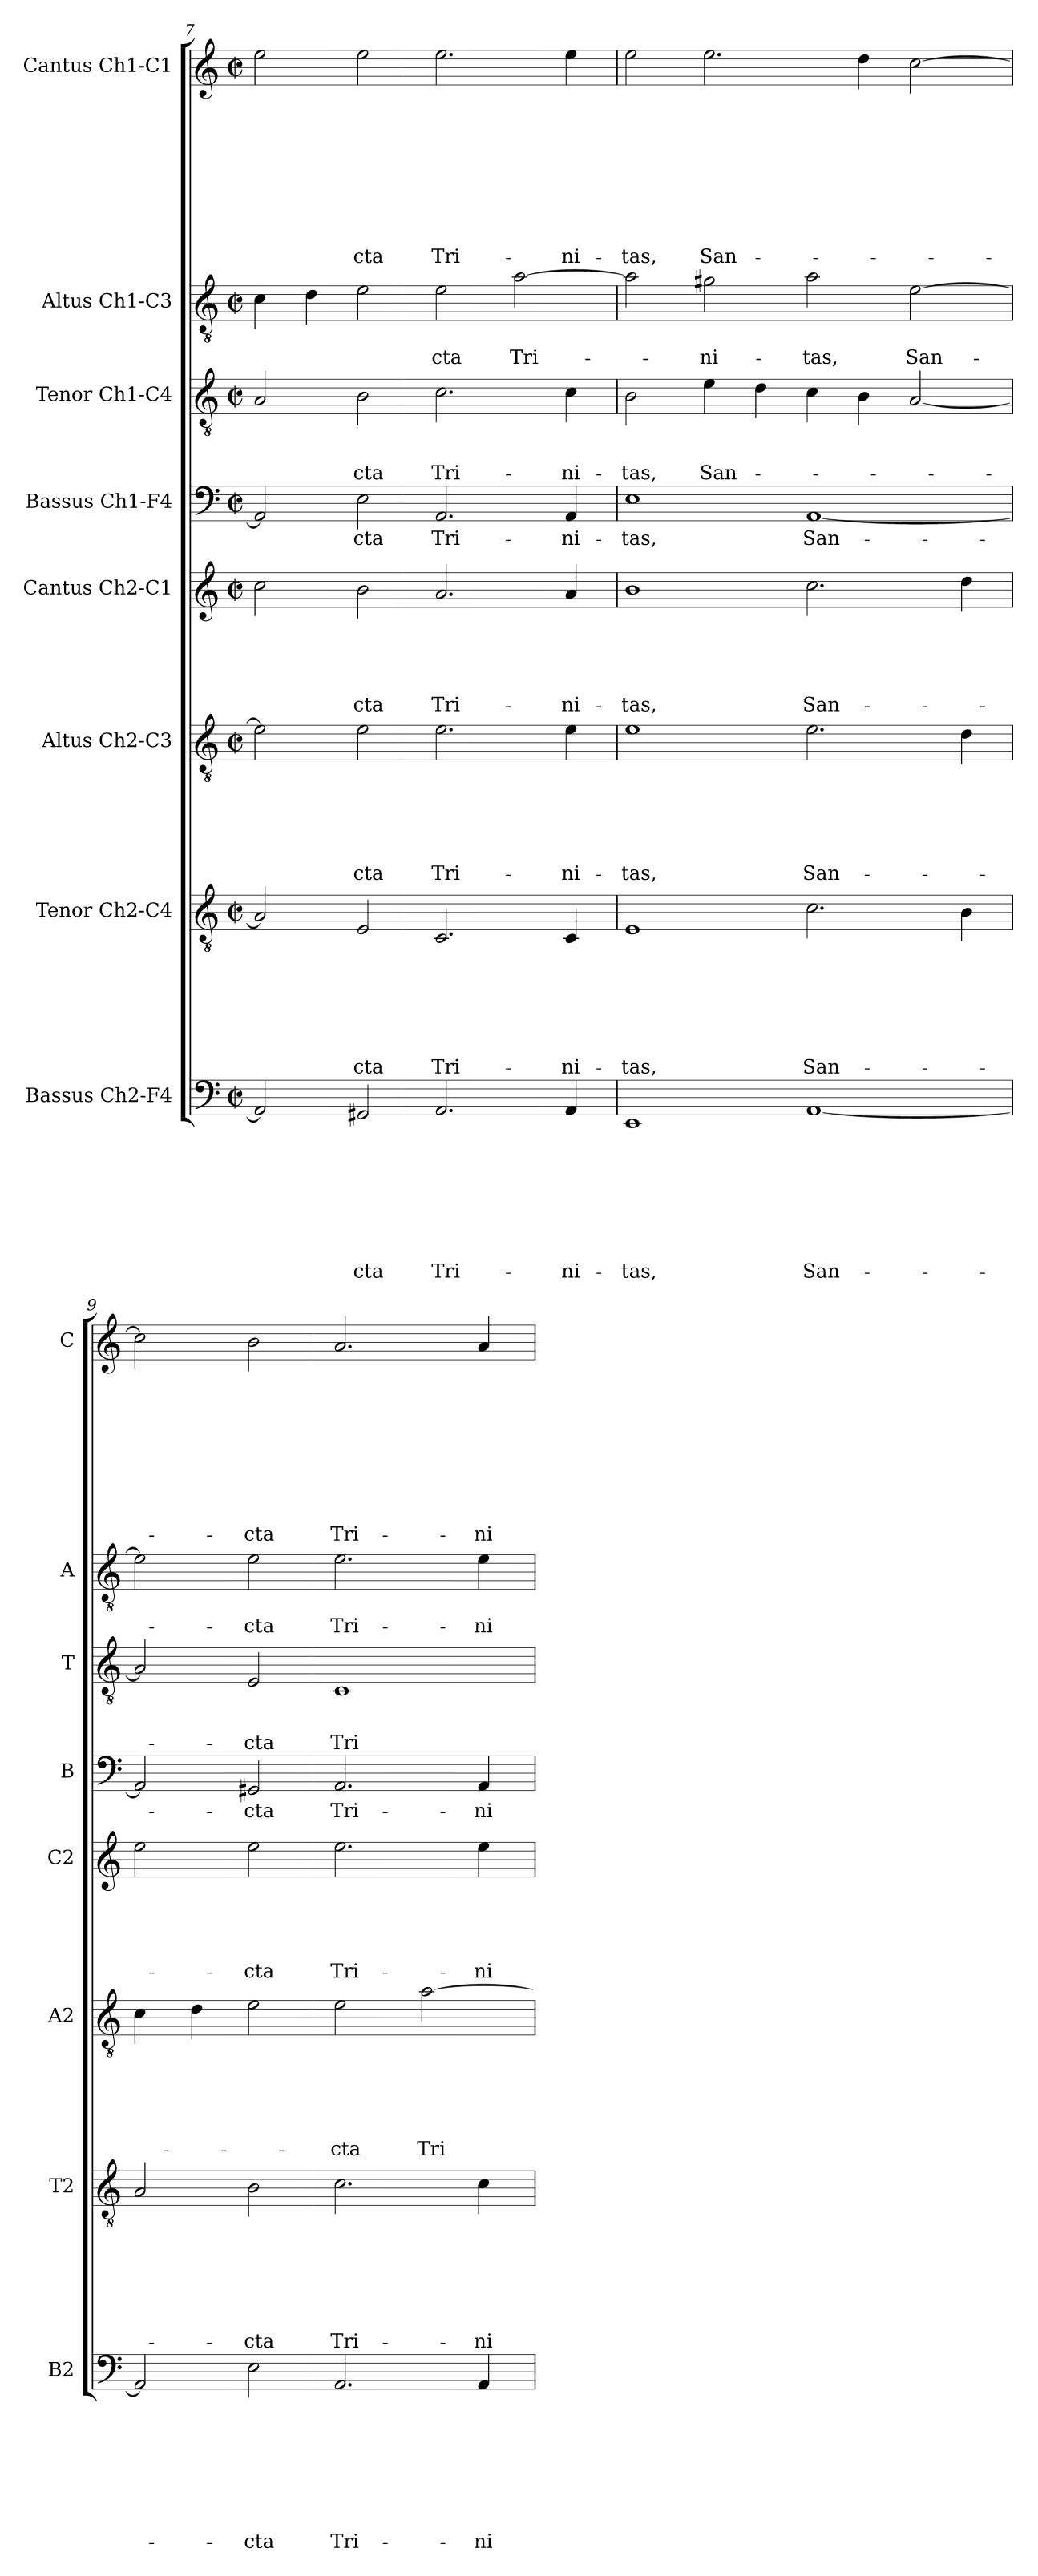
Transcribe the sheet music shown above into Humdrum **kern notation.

**kern	**text	**text	**text	**text	**text	**text	**text	**text	**kern	**text	**text	**text	**text	**text	**text	**text	**kern	**text	**text	**text	**text	**text	**text	**kern	**text	**text	**text	**text	**text	**kern	**text	**kern	**text	**text	**text	**kern	**text	**text	**kern	**text	**text	**text	**text	**text	**text	**text	**text	**text
*part8	*part8	*part8	*part8	*part8	*part8	*part8	*part8	*part8	*part7	*part7	*part7	*part7	*part7	*part7	*part7	*part7	*part6	*part6	*part6	*part6	*part6	*part6	*part6	*part5	*part5	*part5	*part5	*part5	*part5	*part4	*part4	*part3	*part3	*part3	*part3	*part2	*part2	*part2	*part1	*part1	*part1	*part1	*part1	*part1	*part1	*part1	*part1	*part1
*staff8	*staff8	*staff8	*staff8	*staff8	*staff8	*staff8	*staff8	*staff8	*staff7	*staff7	*staff7	*staff7	*staff7	*staff7	*staff7	*staff7	*staff6	*staff6	*staff6	*staff6	*staff6	*staff6	*staff6	*staff5	*staff5	*staff5	*staff5	*staff5	*staff5	*staff4	*staff4	*staff3	*staff3	*staff3	*staff3	*staff2	*staff2	*staff2	*staff1	*staff1	*staff1	*staff1	*staff1	*staff1	*staff1	*staff1	*staff1	*staff1
*I"Bassus Ch2-F4	*	*	*	*	*	*	*	*	*I"Tenor Ch2-C4	*	*	*	*	*	*	*	*I"Altus Ch2-C3	*	*	*	*	*	*	*I"Cantus Ch2-C1	*	*	*	*	*	*I"Bassus Ch1-F4	*	*I"Tenor Ch1-C4	*	*	*	*I"Altus Ch1-C3	*	*	*I"Cantus Ch1-C1	*	*	*	*	*	*	*	*	*
*I'B2	*	*	*	*	*	*	*	*	*I'T2	*	*	*	*	*	*	*	*I'A2	*	*	*	*	*	*	*I'C2	*	*	*	*	*	*I'B	*	*I'T	*	*	*	*I'A	*	*	*I'C	*	*	*	*	*	*	*	*	*
!!LO:LB:g=z
*clefF4	*	*	*	*	*	*	*	*	*clefGv2	*	*	*	*	*	*	*	*clefGv2	*	*	*	*	*	*	*clefG2	*	*	*	*	*	*clefF4	*	*clefGv2	*	*	*	*clefGv2	*	*	*clefG2	*	*	*	*	*	*	*	*	*
*k[]	*	*	*	*	*	*	*	*	*k[]	*	*	*	*	*	*	*	*k[]	*	*	*	*	*	*	*k[]	*	*	*	*	*	*k[]	*	*k[]	*	*	*	*k[]	*	*	*k[]	*	*	*	*	*	*	*	*	*
*C:	*	*	*	*	*	*	*	*	*C:	*	*	*	*	*	*	*	*C:	*	*	*	*	*	*	*C:	*	*	*	*	*	*C:	*	*C:	*	*	*	*C:	*	*	*C:	*	*	*	*	*	*	*	*	*
*M2/2	*	*	*	*	*	*	*	*	*M2/2	*	*	*	*	*	*	*	*M2/2	*	*	*	*	*	*	*M2/2	*	*	*	*	*	*M2/2	*	*M2/2	*	*	*	*M2/2	*	*	*M2/2	*	*	*	*	*	*	*	*	*
*met(c|)	*	*	*	*	*	*	*	*	*met(c|)	*	*	*	*	*	*	*	*met(c|)	*	*	*	*	*	*	*met(c|)	*	*	*	*	*	*met(c|)	*	*met(c|)	*	*	*	*met(c|)	*	*	*met(c|)	*	*	*	*	*	*	*	*	*
=7	=7	=7	=7	=7	=7	=7	=7	=7	=7	=7	=7	=7	=7	=7	=7	=7	=7	=7	=7	=7	=7	=7	=7	=7	=7	=7	=7	=7	=7	=7	=7	=7	=7	=7	=7	=7	=7	=7	=7	=7	=7	=7	=7	=7	=7	=7	=7	=7
2AA/]	.	.	.	.	.	.	.	.	2A/]	.	.	.	.	.	.	.	2e\]	.	.	.	.	.	.	2cc\	.	.	.	.	.	2AA/]	.	2A/	.	.	.	4c\	.	.	2ee\	.	.	.	.	.	.	.	.	.
.	.	.	.	.	.	.	.	.	.	.	.	.	.	.	.	.	.	.	.	.	.	.	.	.	.	.	.	.	.	.	.	.	.	.	.	4d\	.	.	.	.	.	.	.	.	.	.	.	.
!	!	!	!	!	!	!	!	!LO:LY:b	!	!	!	!	!	!	!	!LO:LY:b	!	!	!	!	!	!	!LO:LY:b	!	!	!	!	!	!LO:LY:b	!	!LO:LY:b	!	!	!	!LO:LY:b	!	!	!	!	!	!	!	!	!	!	!	!	!LO:LY:b
2GG#X/	.	.	.	.	.	.	.	-cta	2E/	.	.	.	.	.	.	-cta	2e\	.	.	.	.	.	-cta	2b\	.	.	.	.	-cta	2E\	-cta	2B\	.	.	-cta	2e\	.	.	2ee\	.	.	.	.	.	.	.	.	-cta
!	!	!	!	!	!	!	!	!LO:LY:b	!	!	!	!	!	!	!	!LO:LY:b	!	!	!	!	!	!	!LO:LY:b	!	!	!	!	!	!LO:LY:b	!	!LO:LY:b	!	!	!	!LO:LY:b	!	!	!LO:LY:b	!	!	!	!	!	!	!	!	!	!LO:LY:b
2.AA/	.	.	.	.	.	.	.	Tri-	2.C/	.	.	.	.	.	.	Tri-	2.e\	.	.	.	.	.	Tri-	2.a/	.	.	.	.	Tri-	2.AA/	Tri-	2.c\	.	.	Tri-	2e\	.	-cta	2.ee\	.	.	.	.	.	.	.	.	Tri-
!	!	!	!	!	!	!	!	!	!	!	!	!	!	!	!	!	!	!	!	!	!	!	!	!	!	!	!	!	!	!	!	!	!	!	!	!	!	!LO:LY:b	!	!	!	!	!	!	!	!	!	!
.	.	.	.	.	.	.	.	.	.	.	.	.	.	.	.	.	.	.	.	.	.	.	.	.	.	.	.	.	.	.	.	.	.	.	.	[2a\	.	Tri-	.	.	.	.	.	.	.	.	.	.
!	!	!	!	!	!	!	!	!LO:LY:b	!	!	!	!	!	!	!	!LO:LY:b	!	!	!	!	!	!	!LO:LY:b	!	!	!	!	!	!LO:LY:b	!	!LO:LY:b	!	!	!	!LO:LY:b	!	!	!	!	!	!	!	!	!	!	!	!	!LO:LY:b
4AA/	.	.	.	.	.	.	.	-ni-	4C/	.	.	.	.	.	.	-ni-	4e\	.	.	.	.	.	-ni-	4a/	.	.	.	.	-ni-	4AA/	-ni-	4c\	.	.	-ni-	.	.	.	4ee\	.	.	.	.	.	.	.	.	-ni-
=8	=8	=8	=8	=8	=8	=8	=8	=8	=8	=8	=8	=8	=8	=8	=8	=8	=8	=8	=8	=8	=8	=8	=8	=8	=8	=8	=8	=8	=8	=8	=8	=8	=8	=8	=8	=8	=8	=8	=8	=8	=8	=8	=8	=8	=8	=8	=8	=8
!	!	!	!	!	!	!	!	!LO:LY:b	!	!	!	!	!	!	!	!LO:LY:b	!	!	!	!	!	!	!LO:LY:b	!	!	!	!	!	!LO:LY:b	!	!LO:LY:b	!	!	!	!LO:LY:b	!	!	!	!	!	!	!	!	!	!	!	!	!LO:LY:b
1EE	.	.	.	.	.	.	.	-tas,	1E	.	.	.	.	.	.	-tas,	1e	.	.	.	.	.	-tas,	1b	.	.	.	.	-tas,	1E	-tas,	2B\	.	.	-tas,	2a\]	.	.	2ee\	.	.	.	.	.	.	.	.	-tas,
!	!	!	!	!	!	!	!	!	!	!	!	!	!	!	!	!	!	!	!	!	!	!	!	!	!	!	!	!	!	!	!	!	!	!	!LO:LY:b	!	!	!LO:LY:b	!	!	!	!	!	!	!	!	!	!LO:LY:b
.	.	.	.	.	.	.	.	.	.	.	.	.	.	.	.	.	.	.	.	.	.	.	.	.	.	.	.	.	.	.	.	4e\	.	.	San-	2g#X\	.	-ni-	2.ee\	.	.	.	.	.	.	.	.	San-
.	.	.	.	.	.	.	.	.	.	.	.	.	.	.	.	.	.	.	.	.	.	.	.	.	.	.	.	.	.	.	.	4d\	.	.	.	.	.	.	.	.	.	.	.	.	.	.	.	.
!	!	!	!	!	!	!	!	!LO:LY:b	!	!	!	!	!	!	!	!LO:LY:b	!	!	!	!	!	!	!LO:LY:b	!	!	!	!	!	!LO:LY:b	!	!LO:LY:b	!	!	!	!	!	!	!LO:LY:b	!	!	!	!	!	!	!	!	!	!
[1AA	.	.	.	.	.	.	.	San-	2.c\	.	.	.	.	.	.	San-	2.e\	.	.	.	.	.	San-	2.cc\	.	.	.	.	San-	[1AA	San-	4c\	.	.	.	2a\	.	-tas,	.	.	.	.	.	.	.	.	.	.
.	.	.	.	.	.	.	.	.	.	.	.	.	.	.	.	.	.	.	.	.	.	.	.	.	.	.	.	.	.	.	.	4B\	.	.	.	.	.	.	4dd\	.	.	.	.	.	.	.	.	.
!	!	!	!	!	!	!	!	!	!	!	!	!	!	!	!	!	!	!	!	!	!	!	!	!	!	!	!	!	!	!	!	!	!	!	!	!	!	!LO:LY:b	!	!	!	!	!	!	!	!	!	!
.	.	.	.	.	.	.	.	.	.	.	.	.	.	.	.	.	.	.	.	.	.	.	.	.	.	.	.	.	.	.	.	[2A/	.	.	.	[2e\	.	San-	[2cc\	.	.	.	.	.	.	.	.	.
.	.	.	.	.	.	.	.	.	4B\	.	.	.	.	.	.	.	4d\	.	.	.	.	.	.	4dd\	.	.	.	.	.	.	.	.	.	.	.	.	.	.	.	.	.	.	.	.	.	.	.	.
=9	=9	=9	=9	=9	=9	=9	=9	=9	=9	=9	=9	=9	=9	=9	=9	=9	=9	=9	=9	=9	=9	=9	=9	=9	=9	=9	=9	=9	=9	=9	=9	=9	=9	=9	=9	=9	=9	=9	=9	=9	=9	=9	=9	=9	=9	=9	=9	=9
2AA/]	.	.	.	.	.	.	.	.	2A/	.	.	.	.	.	.	.	4c\	.	.	.	.	.	.	2ee\	.	.	.	.	.	2AA/]	.	2A/]	.	.	.	2e\]	.	.	2cc\]	.	.	.	.	.	.	.	.	.
.	.	.	.	.	.	.	.	.	.	.	.	.	.	.	.	.	4d\	.	.	.	.	.	.	.	.	.	.	.	.	.	.	.	.	.	.	.	.	.	.	.	.	.	.	.	.	.	.	.
!	!	!	!	!	!	!	!	!LO:LY:b	!	!	!	!	!	!	!	!LO:LY:b	!	!	!	!	!	!	!	!	!	!	!	!	!LO:LY:b	!	!LO:LY:b	!	!	!	!LO:LY:b	!	!	!LO:LY:b	!	!	!	!	!	!	!	!	!	!LO:LY:b
2E\	.	.	.	.	.	.	.	-cta	2B\	.	.	.	.	.	.	-cta	2e\	.	.	.	.	.	.	2ee\	.	.	.	.	-cta	2GG#X/	-cta	2E/	.	.	-cta	2e\	.	-cta	2b\	.	.	.	.	.	.	.	.	-cta
!	!	!	!	!	!	!	!	!LO:LY:b	!	!	!	!	!	!	!	!LO:LY:b	!	!	!	!	!	!	!LO:LY:b	!	!	!	!	!	!LO:LY:b	!	!LO:LY:b	!	!	!	!LO:LY:b	!	!	!LO:LY:b	!	!	!	!	!	!	!	!	!	!LO:LY:b
2.AA/	.	.	.	.	.	.	.	Tri-	2.c\	.	.	.	.	.	.	Tri-	2e\	.	.	.	.	.	-cta	2.ee\	.	.	.	.	Tri-	2.AA/	Tri-	1C	.	.	Tri-	2.e\	.	Tri-	2.a/	.	.	.	.	.	.	.	.	Tri-
!	!	!	!	!	!	!	!	!	!	!	!	!	!	!	!	!	!	!	!	!	!	!	!LO:LY:b	!	!	!	!	!	!	!	!	!	!	!	!	!	!	!	!	!	!	!	!	!	!	!	!	!
.	.	.	.	.	.	.	.	.	.	.	.	.	.	.	.	.	[2a\	.	.	.	.	.	Tri-	.	.	.	.	.	.	.	.	.	.	.	.	.	.	.	.	.	.	.	.	.	.	.	.	.
!	!	!	!	!	!	!	!	!LO:LY:b	!	!	!	!	!	!	!	!LO:LY:b	!	!	!	!	!	!	!	!	!	!	!	!	!LO:LY:b	!	!LO:LY:b	!	!	!	!	!	!	!LO:LY:b	!	!	!	!	!	!	!	!	!	!LO:LY:b
4AA/	.	.	.	.	.	.	.	-ni-	4c\	.	.	.	.	.	.	-ni-	.	.	.	.	.	.	.	4ee\	.	.	.	.	-ni-	4AA/	-ni-	.	.	.	.	4e\	.	-ni-	4a/	.	.	.	.	.	.	.	.	-ni-
=	=	=	=	=	=	=	=	=	=	=	=	=	=	=	=	=	=	=	=	=	=	=	=	=	=	=	=	=	=	=	=	=	=	=	=	=	=	=	=	=	=	=	=	=	=	=	=	=
*-	*-	*-	*-	*-	*-	*-	*-	*-	*-	*-	*-	*-	*-	*-	*-	*-	*-	*-	*-	*-	*-	*-	*-	*-	*-	*-	*-	*-	*-	*-	*-	*-	*-	*-	*-	*-	*-	*-	*-	*-	*-	*-	*-	*-	*-	*-	*-	*-
